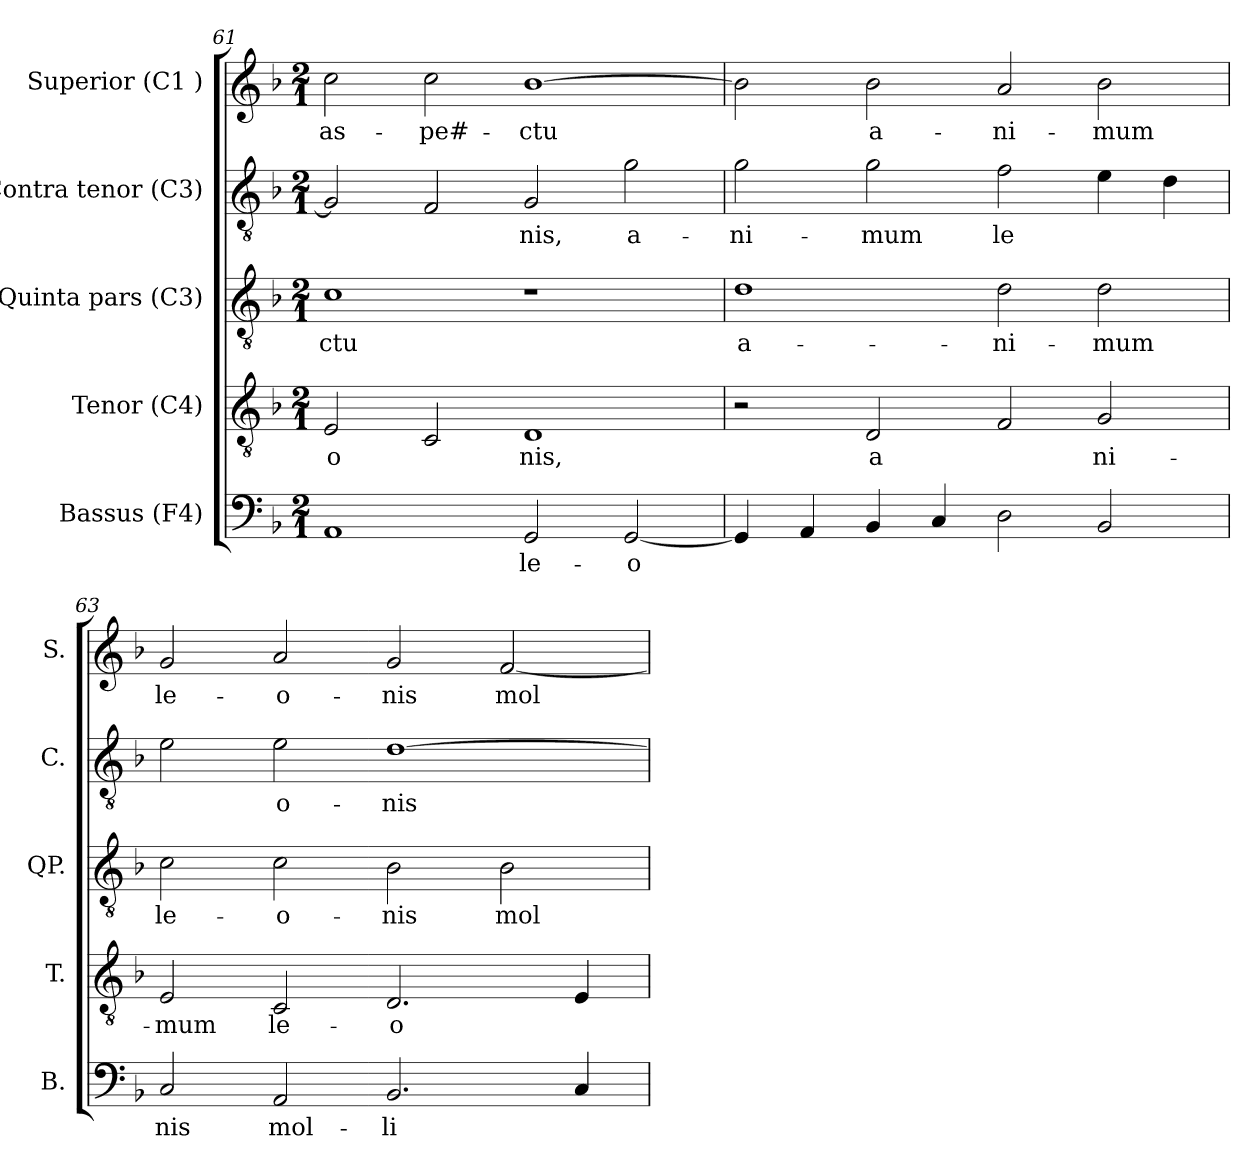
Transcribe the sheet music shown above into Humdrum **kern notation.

**kern	**text	**kern	**text	**kern	**text	**kern	**text	**kern	**text
*part5	*part5	*part4	*part4	*part3	*part3	*part2	*part2	*part1	*part1
*staff5	*staff5	*staff4	*staff4	*staff3	*staff3	*staff2	*staff2	*staff1	*staff1
*I"Bassus (F4)	*	*I"Tenor (C4)	*	*I"Quinta pars (C3)	*	*I"Contra tenor (C3)	*	*I"Superior (C1 )	*
*I'B.	*	*I'T.	*	*I'QP.	*	*I'C.	*	*I'S.	*
*clefF4	*	*clefGv2	*	*clefGv2	*	*clefGv2	*	*clefG2	*
*k[b-]	*	*k[b-]	*	*k[b-]	*	*k[b-]	*	*k[b-]	*
*F:	*	*F:	*	*F:	*	*F:	*	*F:	*
*M2/1	*	*M2/1	*	*M2/1	*	*M2/1	*	*M2/1	*
=61	=61	=61	=61	=61	=61	=61	=61	=61	=61
!	!LO:LY:b:cj	!	!LO:LY:b:rj	!	!LO:LY:b:cj	!	!LO:LY:b:rj	!	!LO:LY:b:rj
1AA	.	2E/	-o-	1c	-ctu	2G/]	--	2cc\	as-
!	!	!	!LO:LY:b:rj	!	!	!	!LO:LY:b:rj	!	!LO:LY:b:rj
.	.	2C/	--	.	.	2F/	--	2cc\	-pe#-
!	!LO:LY:b:cj	!	!LO:LY:b:rj	!	!	!	!LO:LY:b:rj	!	!LO:LY:b:rj
2GG/	le-	1D	-nis,	1r	.	2G/	-nis,	[>1b-	-ctu
!	!LO:LY:b:cj	!	!	!	!	!	!LO:LY:b:rj	!	!
[<2GG/	-o-	.	.	.	.	2g\	a-	.	.
=62	=62	=62	=62	=62	=62	=62	=62	=62	=62
!	!LO:LY:b:cj	!	!	!	!LO:LY:b:cj	!	!LO:LY:b:rj	!	!LO:LY:b:rj
4GG/]	--	2r	.	1d	a-	2g\	-ni-	2b-\]	.
!	!LO:LY:b:cj	!	!	!	!	!	!	!	!
4AA/	--	.	.	.	.	.	.	.	.
!	!LO:LY:b:cj	!	!LO:LY:b:rj	!	!	!	!LO:LY:b:rj	!	!LO:LY:b:rj
4BB-/	--	2D/	a-	.	.	2g\	-mum	2b-\	a-
!	!LO:LY:b:cj	!	!	!	!	!	!	!	!
4C/	--	.	.	.	.	.	.	.	.
!	!LO:LY:b:cj	!	!LO:LY:b:rj	!	!LO:LY:b:cj	!	!LO:LY:b:rj	!	!LO:LY:b:rj
2D\	--	2F/	--	2d\	-ni-	2f\	le-	2a/	-ni-
!	!LO:LY:b:cj	!	!LO:LY:b:rj	!	!LO:LY:b:cj	!	!LO:LY:b:rj	!	!LO:LY:b:rj
2BB-/	--	2G/	-ni-	2d\	-mum	4e\	--	2b-\	-mum
!	!	!	!	!	!	!	!LO:LY:b:rj	!	!
.	.	.	.	.	.	4d\	--	.	.
!!LO:PB:g=z
=63	=63	=63	=63	=63	=63	=63	=63	=63	=63
!	!LO:LY:b:cj	!	!LO:LY:b:rj	!	!LO:LY:b:cj	!	!LO:LY:b:rj	!	!LO:LY:b:rj
2C/	-nis	2E/	-mum	2c\	le-	2e\	--	2g/	le-
!	!LO:LY:b:cj	!	!LO:LY:b:rj	!	!LO:LY:b:cj	!	!LO:LY:b:rj	!	!LO:LY:b:rj
2AA/	mol-	2C/	le-	2c\	-o-	2e\	-o-	2a/	-o-
!	!LO:LY:b:cj	!	!LO:LY:b:rj	!	!LO:LY:b:cj	!	!LO:LY:b:rj	!	!LO:LY:b:rj
2.BB-/	-li-	2.D/	-o-	2B-\	-nis	[>1d	-nis	2g/	-nis
!	!	!	!	!	!LO:LY:b:cj	!	!	!	!LO:LY:b:rj
.	.	.	.	2B-\	mol-	.	.	[<2f/	mol-
!	!LO:LY:b:cj	!	!LO:LY:b:rj	!	!	!	!	!	!
4C/	--	4E/	--	.	.	.	.	.	.
=	=	=	=	=	=	=	=	=	=
*-	*-	*-	*-	*-	*-	*-	*-	*-	*-
